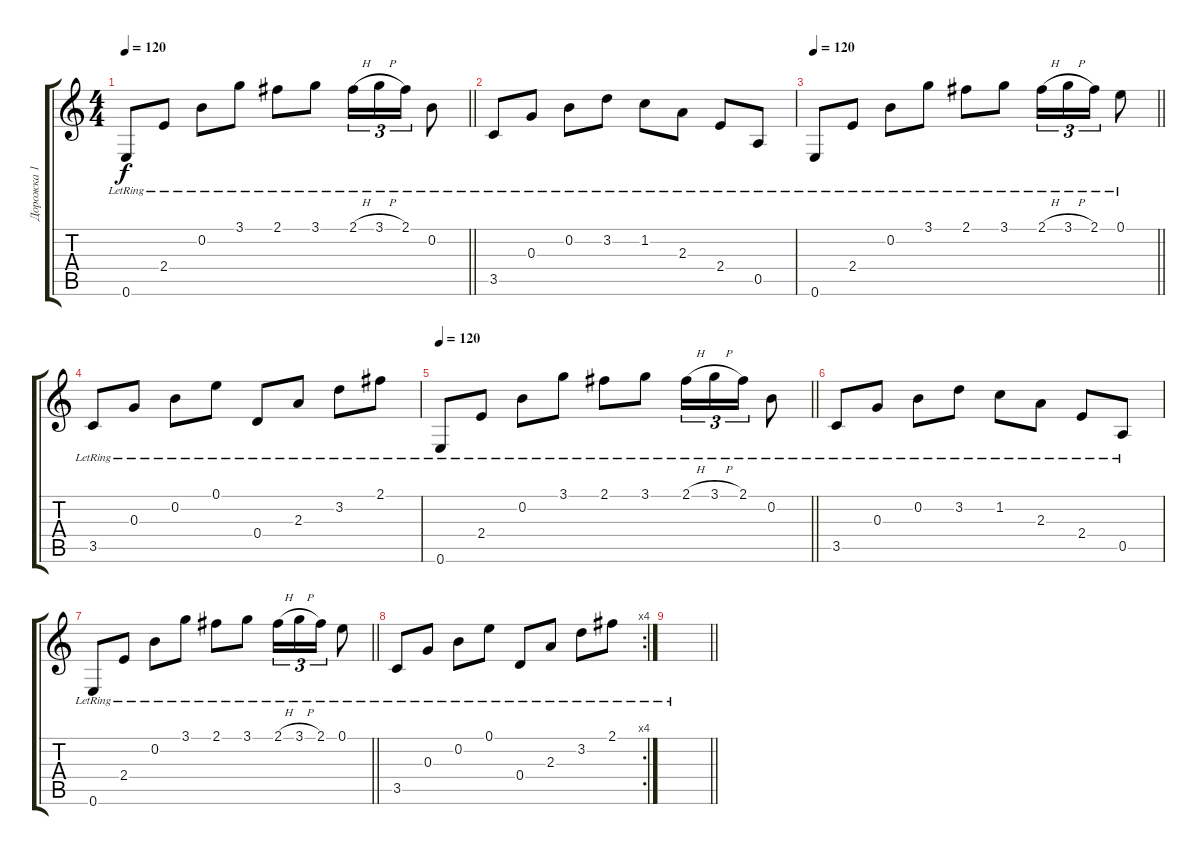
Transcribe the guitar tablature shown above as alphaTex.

\track ("Дорожка 1" "Дорожка 1") {instrument acousticguitarsteel}
\staff {score tabs}
\tuning (E4 B3 G3 D3 A2 E2) {hide}
\ts (4 4)
\tempo 120
\clef g2
\barLineRight lightlight
\ks c
0.6{lr}.8{dy f} 2.4{lr}.8 0.2{lr}.8 3.1{lr}.8 2.1{lr}.8 3.1{lr}.8 2.1{h lr}.16{tu (3 2)} 3.1{h lr}.16{tu (3 2)} 2.1{lr}.16{tu (3 2)} 0.2{lr}.8 |
3.5{lr}.8 0.3{lr}.8 0.2{lr}.8 3.2{lr}.8 1.2{lr}.8 2.3{lr}.8 2.4{lr}.8 0.5{lr}.8 |
\tempo 120
\barLineRight lightlight
0.6{lr}.8 2.4{lr}.8 0.2{lr}.8 3.1{lr}.8 2.1{lr}.8 3.1{lr}.8 2.1{h lr}.16{tu (3 2)} 3.1{h lr}.16{tu (3 2)} 2.1{lr}.16{tu (3 2)} 0.1{lr}.8 |
3.5{lr}.8 0.3{lr}.8 0.2{lr}.8 0.1{lr}.8 0.4{lr}.8 2.3{lr}.8 3.2{lr}.8 2.1{lr}.8 |
\tempo 120
\barLineRight lightlight
0.6{lr}.8 2.4{lr}.8 0.2{lr}.8 3.1{lr}.8 2.1{lr}.8 3.1{lr}.8 2.1{h lr}.16{tu (3 2)} 3.1{h lr}.16{tu (3 2)} 2.1{lr}.16{tu (3 2)} 0.2{lr}.8 |
3.5{lr}.8 0.3{lr}.8 0.2{lr}.8 3.2{lr}.8 1.2{lr}.8 2.3{lr}.8 2.4{lr}.8 0.5{lr}.8 |
\barLineRight lightlight
0.6{lr}.8 2.4{lr}.8 0.2{lr}.8 3.1{lr}.8 2.1{lr}.8 3.1{lr}.8 2.1{h lr}.16{tu (3 2)} 3.1{h lr}.16{tu (3 2)} 2.1{lr}.16{tu (3 2)} 0.1{lr}.8 |
\rc 4
3.5{lr}.8 0.3{lr}.8 0.2{lr}.8 0.1{lr}.8 0.4{lr}.8 2.3{lr}.8 3.2{lr}.8 2.1{lr}.8 |
\barLineRight lightlight
